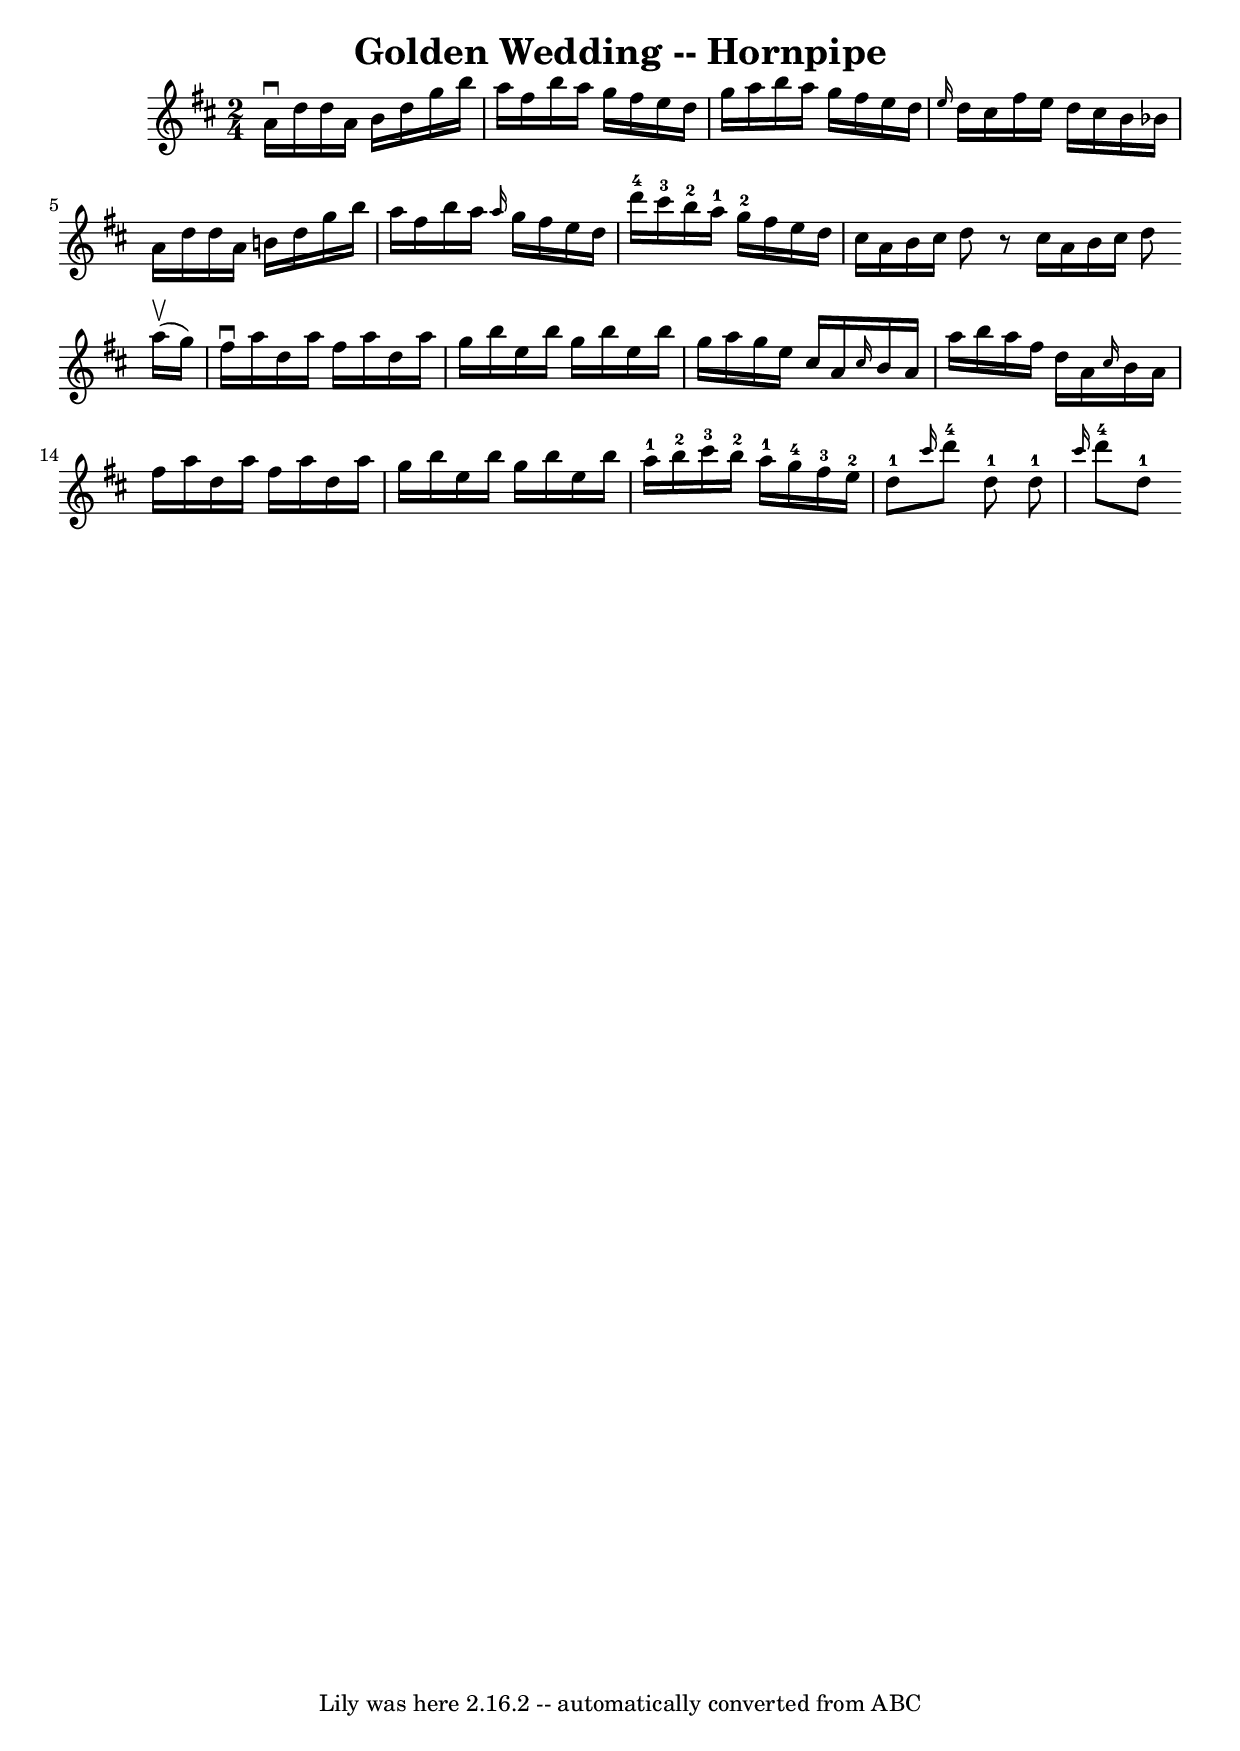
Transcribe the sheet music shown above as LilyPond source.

\version "2.16.2"
\include "Mammoth.ily"
\header {
  %% book = "Cole's 1000 Fiddle Tunes"
 crossRefNumber = "1"
 footnotes = ""
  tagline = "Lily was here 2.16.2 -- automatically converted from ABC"
  title = "Golden Wedding -- Hornpipe"

}
voicedefault =  {


  \time 2/4 
  \key d \major
 a'16^\downbow d''16 d''16 a'16 b'16 d''16 g''16 b''16   |
 a''16 fis''16 b''16 a''16 g''16 fis''16 e''16 d''16   |
 g''16 a''16 b''16 a''16 g''16 fis''16 e''16 d''16   |
  \grace { e''16  
	 } d''16 cis''16 fis''16 e''16 d''16 cis''16 b'16 bes'16   |
 a'16 d''16 d''16 a'16 b'!16 d''16 g''16 b''16   |
  
 a''16 fis''16 b''16 a''16  \grace { a''16  
				    } g''16 fis''16 e''16 d''16   |
 d'''16-4 cis'''16-3 b''16-2 a''16-1 g''16-2 fis''16 e''16 d''16  |
 cis''16 a'16 b'16 cis''16 d''8    r8 \bar ": |" cis''16 a'16 b'16 cis''16 d''8      \bar "|:" a''16 (^\upbow g''16)  |
 fis''16^\downbow a''16 d''16 a''16 fis''16 a''16 d''16 a''16   |
 g''16 b''16 e''16 b''16 g''16 b''16 e''16 b''16   |
  
 g''16 a''16 g''16 e''16 cis''16 a'16  \grace { cis''16  
					       } b'16 a'16   |
 a''16 b''16 a''16 fis''16 d''16 a'16  
  \grace { cis''16   	 } b'16 a'16   |
 fis''16 a''16 d''16 a''16 fis''16 a''16 d''16 a''16   |
 g''16 b''16 e''16 b''16 g''16 b''16 e''16 b''16   |
 a''16-1 b''16-2 cis'''16-3 b''16-2 a''16-1 g''16-4 fis''16-3 e''16-2      |
 d''8-1 \grace { cis'''16   		} d'''8-4 d''8-1 \bar ": |" d''8-1 \grace { cis'''16  
				    } d'''8-4 d''8-1 \bar " |."   

}

\score{
  <<

    \context Staff="default"
    {
      \voicedefault 
      
    }

  >>
  \layout {
    
  }
  \midi {
  }

}
